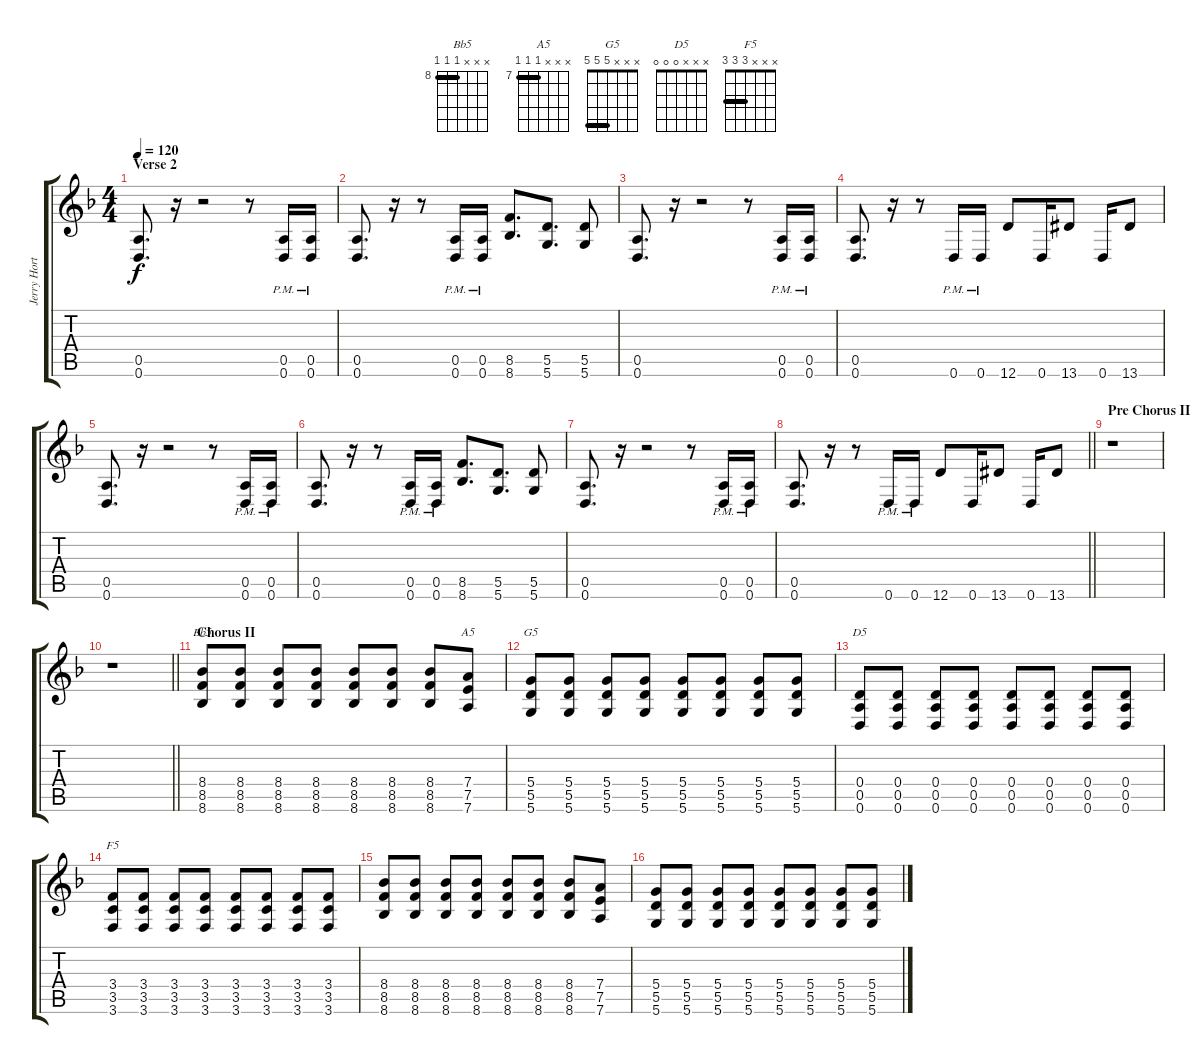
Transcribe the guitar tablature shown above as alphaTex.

\track ("Jerry Horton (Rhythm Left)" "Jerry Hort") {instrument distortionguitar}
\staff {score tabs}
\tuning (E4 B3 G3 D3 A2 D2) {hide}
\chord ("Bb5" x x x 8 8 8) {firstfret 8 barre 8}
\chord ("A5" x x x 7 7 7) {firstfret 7 barre 7}
\chord ("G5" x x x 5 5 5) {barre 5}
\chord ("D5" x x x 0 0 0)
\chord ("F5" x x x 3 3 3) {barre 3}
\ts (4 4)
\section ("" "Verse 2")
\tempo 120
\clef g2
\ks dminor
(0.5 0.6).8{d dy f} r.16 r.2 r.8 (0.5{pm} 0.6{pm}).16 (0.5{pm} 0.6{pm}).16 |
(0.5 0.6).8{d} r.16 r.8 (0.5{pm} 0.6{pm}).16 (0.5{pm} 0.6{pm}).16 (8.5 8.6).8{d} (5.5 5.6).8{d} (5.5 5.6).8 |
(0.5 0.6).8{d} r.16 r.2 r.8 (0.5{pm} 0.6{pm}).16 (0.5{pm} 0.6{pm}).16 |
(0.5 0.6).8{d} r.16 r.8 0.6{pm}.16 0.6{pm}.16 12.6.8 0.6.16 13.6{acc #}.8 0.6.16 13.6{acc #}.8 |
(0.5 0.6).8{d} r.16 r.2 r.8 (0.5{pm} 0.6{pm}).16 (0.5{pm} 0.6{pm}).16 |
(0.5 0.6).8{d} r.16 r.8 (0.5{pm} 0.6{pm}).16 (0.5{pm} 0.6{pm}).16 (8.5 8.6).8{d} (5.5 5.6).8{d} (5.5 5.6).8 |
(0.5 0.6).8{d} r.16 r.2 r.8 (0.5{pm} 0.6{pm}).16 (0.5{pm} 0.6{pm}).16 |
\barLineRight lightlight
(0.5 0.6).8{d} r.16 r.8 0.6{pm}.16 0.6{pm}.16 12.6.8 0.6.16 13.6{acc #}.8 0.6.16 13.6{acc #}.8 |
\section ("" "Pre Chorus II")
r.1 |
\barLineRight lightlight
r.1 |
\section ("" "Chorus II")
(8.4 8.5 8.6).8{ch "Bb5"} (8.4 8.5 8.6).8 (8.4 8.5 8.6).8 (8.4 8.5 8.6).8 (8.4 8.5 8.6).8 (8.4 8.5 8.6).8 (8.4 8.5 8.6).8 (7.4 7.5 7.6).8{ch "A5"} |
(5.4 5.5 5.6).8{ch "G5"} (5.4 5.5 5.6).8 (5.4 5.5 5.6).8 (5.4 5.5 5.6).8 (5.4 5.5 5.6).8 (5.4 5.5 5.6).8 (5.4 5.5 5.6).8 (5.4 5.5 5.6).8 |
(0.4 0.5 0.6).8{ch "D5"} (0.4 0.5 0.6).8 (0.4 0.5 0.6).8 (0.4 0.5 0.6).8 (0.4 0.5 0.6).8 (0.4 0.5 0.6).8 (0.4 0.5 0.6).8 (0.4 0.5 0.6).8 |
(3.4 3.5 3.6).8{ch "F5"} (3.4 3.5 3.6).8 (3.4 3.5 3.6).8 (3.4 3.5 3.6).8 (3.4 3.5 3.6).8 (3.4 3.5 3.6).8 (3.4 3.5 3.6).8 (3.4 3.5 3.6).8 |
(8.4 8.5 8.6).8 (8.4 8.5 8.6).8 (8.4 8.5 8.6).8 (8.4 8.5 8.6).8 (8.4 8.5 8.6).8 (8.4 8.5 8.6).8 (8.4 8.5 8.6).8 (7.4 7.5 7.6).8 |
(5.4 5.5 5.6).8 (5.4 5.5 5.6).8 (5.4 5.5 5.6).8 (5.4 5.5 5.6).8 (5.4 5.5 5.6).8 (5.4 5.5 5.6).8 (5.4 5.5 5.6).8 (5.4 5.5 5.6).8
